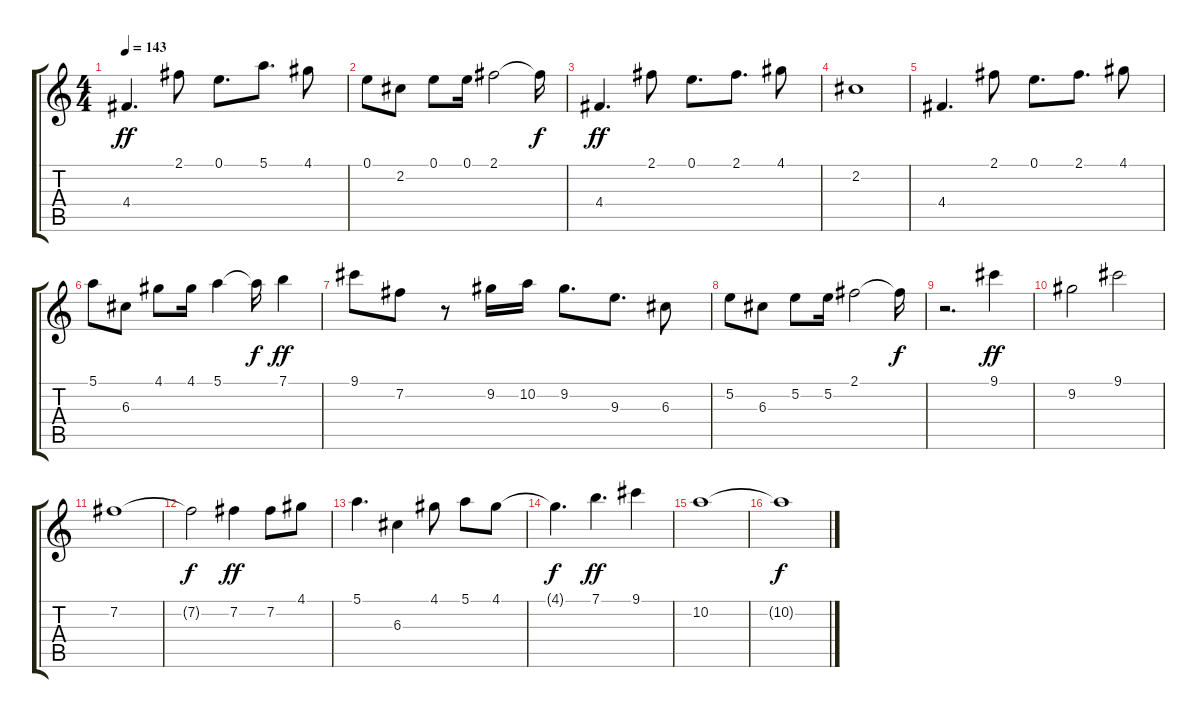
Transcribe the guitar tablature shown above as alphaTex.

\track "" {instrument overdrivenguitar}
\staff {score tabs}
\tuning (E4 B3 G3 D3 A2 E2) {hide}
\ts (4 4)
\tempo 143
\clef g2
\ks c
4.4.4{d dy ff} 2.1.8 0.1.8{d} 5.1.8{d} 4.1.8 |
0.1.8 2.2.8 0.1.8 0.1.16 2.1.2 2.1{t}.16{dy f} |
4.4.4{d dy ff} 2.1.8 0.1.8{d} 2.1.8{d} 4.1.8 |
2.2.1 |
4.4.4{d} 2.1.8 0.1.8{d} 2.1.8{d} 4.1.8 |
5.1.8 6.3.8 4.1.8 4.1.16 5.1.4 5.1{t}.16{dy f} 7.1.4{dy ff} |
9.1.8 7.2.8 r.8 9.2.16 10.2.16 9.2.8{d} 9.3.8{d} 6.3.8 |
5.2.8 6.3.8 5.2.8 5.2.16 2.1.2 2.1{t}.16{dy f} |
r.2{d} 9.1.4{dy ff} |
9.2.2 9.1.2 |
7.2.1 |
7.2{t}.2{dy f} 7.2.4{dy ff} 7.2.8 4.1.8 |
5.1.4{d} 6.3.4 4.1.8 5.1.8 4.1.8 |
4.1{t}.4{d dy f} 7.1.4{d dy ff} 9.1.4 |
10.2.1 |
10.2{t}.1{dy f}
